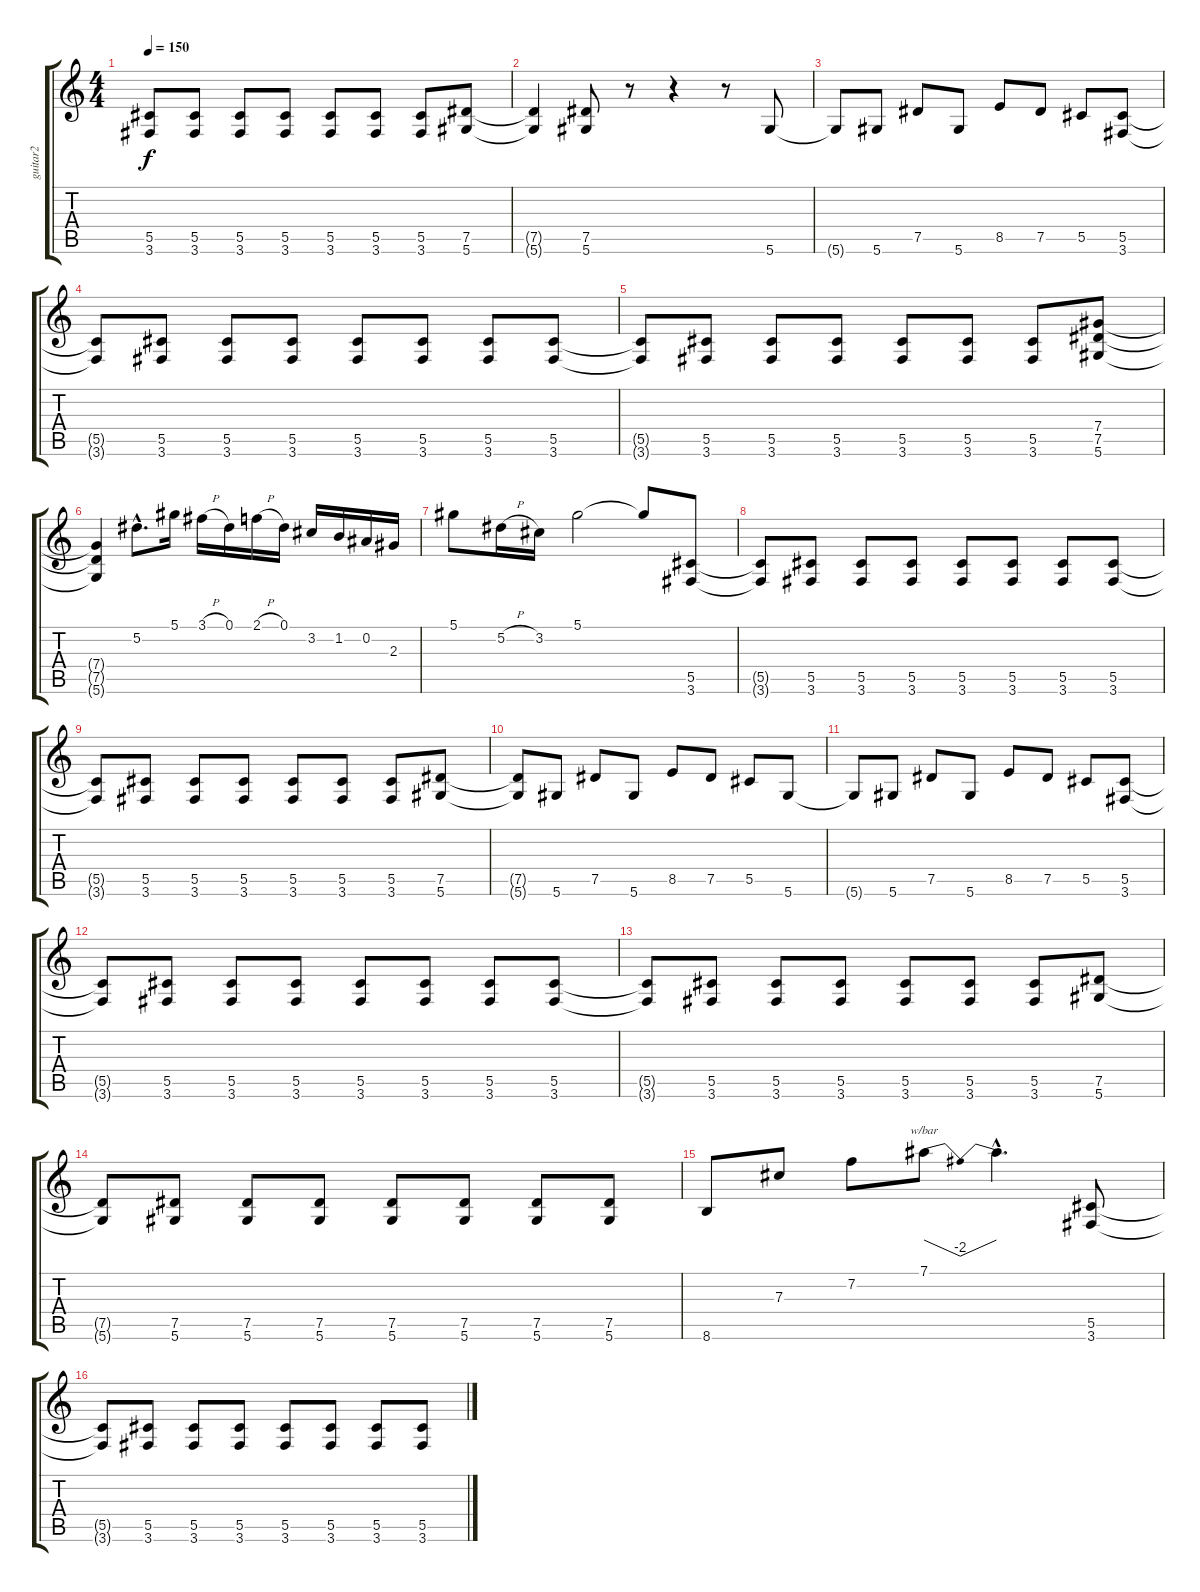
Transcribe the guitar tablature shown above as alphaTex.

\track ("guitar2" "guitar2") {instrument distortionguitar}
\staff {score tabs}
\tuning (Eb4 Bb3 Gb3 Db3 Ab2 Eb2) {hide}
\ts (4 4)
\tempo 150
\clef g2
\ks c
(5.5{t} 3.6{t}).8{dy f} (5.5 3.6).8 (5.5 3.6).8 (5.5 3.6).8 (5.5 3.6).8 (5.5 3.6).8 (5.5 3.6).8 (7.5 5.6).8 |
(7.5{t} 5.6{t}).4 (7.5 5.6).8 r.8 r.4 r.8 5.6.8 |
5.6{t}.8 5.6.8 7.5.8 5.6.8 8.5.8 7.5.8 5.5.8 (5.5 3.6).8 |
(5.5{t} 3.6{t}).8 (5.5 3.6).8 (5.5 3.6).8 (5.5 3.6).8 (5.5 3.6).8 (5.5 3.6).8 (5.5 3.6).8 (5.5 3.6).8 |
(5.5{t} 3.6{t}).8 (5.5 3.6).8 (5.5 3.6).8 (5.5 3.6).8 (5.5 3.6).8 (5.5 3.6).8 (5.5 3.6).8 (7.4 7.5 5.6).8 |
(7.4{t} 7.5{t} 5.6{t}).4 5.2{hac}.8{d} 5.1.16 3.1{h}.16 0.1.16 2.1{h}.16 0.1.16 3.2.16 1.2.16 0.2.16 2.3.16 |
5.1.8 5.2{h}.16 3.2.16 5.1.2 5.1{t}.8 (5.5 3.6).8 |
(5.5{t} 3.6{t}).8 (5.5 3.6).8 (5.5 3.6).8 (5.5 3.6).8 (5.5 3.6).8 (5.5 3.6).8 (5.5 3.6).8 (5.5 3.6).8 |
(5.5{t} 3.6{t}).8 (5.5 3.6).8 (5.5 3.6).8 (5.5 3.6).8 (5.5 3.6).8 (5.5 3.6).8 (5.5 3.6).8 (7.5 5.6).8 |
(7.5{t} 5.6{t}).8 5.6.8 7.5.8 5.6.8 8.5.8 7.5.8 5.5.8 5.6.8 |
5.6{t}.8 5.6.8 7.5.8 5.6.8 8.5.8 7.5.8 5.5.8 (5.5 3.6).8 |
(5.5{t} 3.6{t}).8 (5.5 3.6).8 (5.5 3.6).8 (5.5 3.6).8 (5.5 3.6).8 (5.5 3.6).8 (5.5 3.6).8 (5.5 3.6).8 |
(5.5{t} 3.6{t}).8 (5.5 3.6).8 (5.5 3.6).8 (5.5 3.6).8 (5.5 3.6).8 (5.5 3.6).8 (5.5 3.6).8 (7.5 5.6).8 |
(7.5{t} 5.6{t}).8 (7.5 5.6).8 (7.5 5.6).8 (7.5 5.6).8 (7.5 5.6).8 (7.5 5.6).8 (7.5 5.6).8 (7.5 5.6).8 |
8.6.8 7.3.8 7.2.8 7.1.8{tbe (dip default 0 0 30 -8 60 0)} 7.1{hac t}.4{d} (5.5 3.6).8 |
(5.5{t} 3.6{t}).8 (5.5 3.6).8 (5.5 3.6).8 (5.5 3.6).8 (5.5 3.6).8 (5.5 3.6).8 (5.5 3.6).8 (5.5 3.6).8
